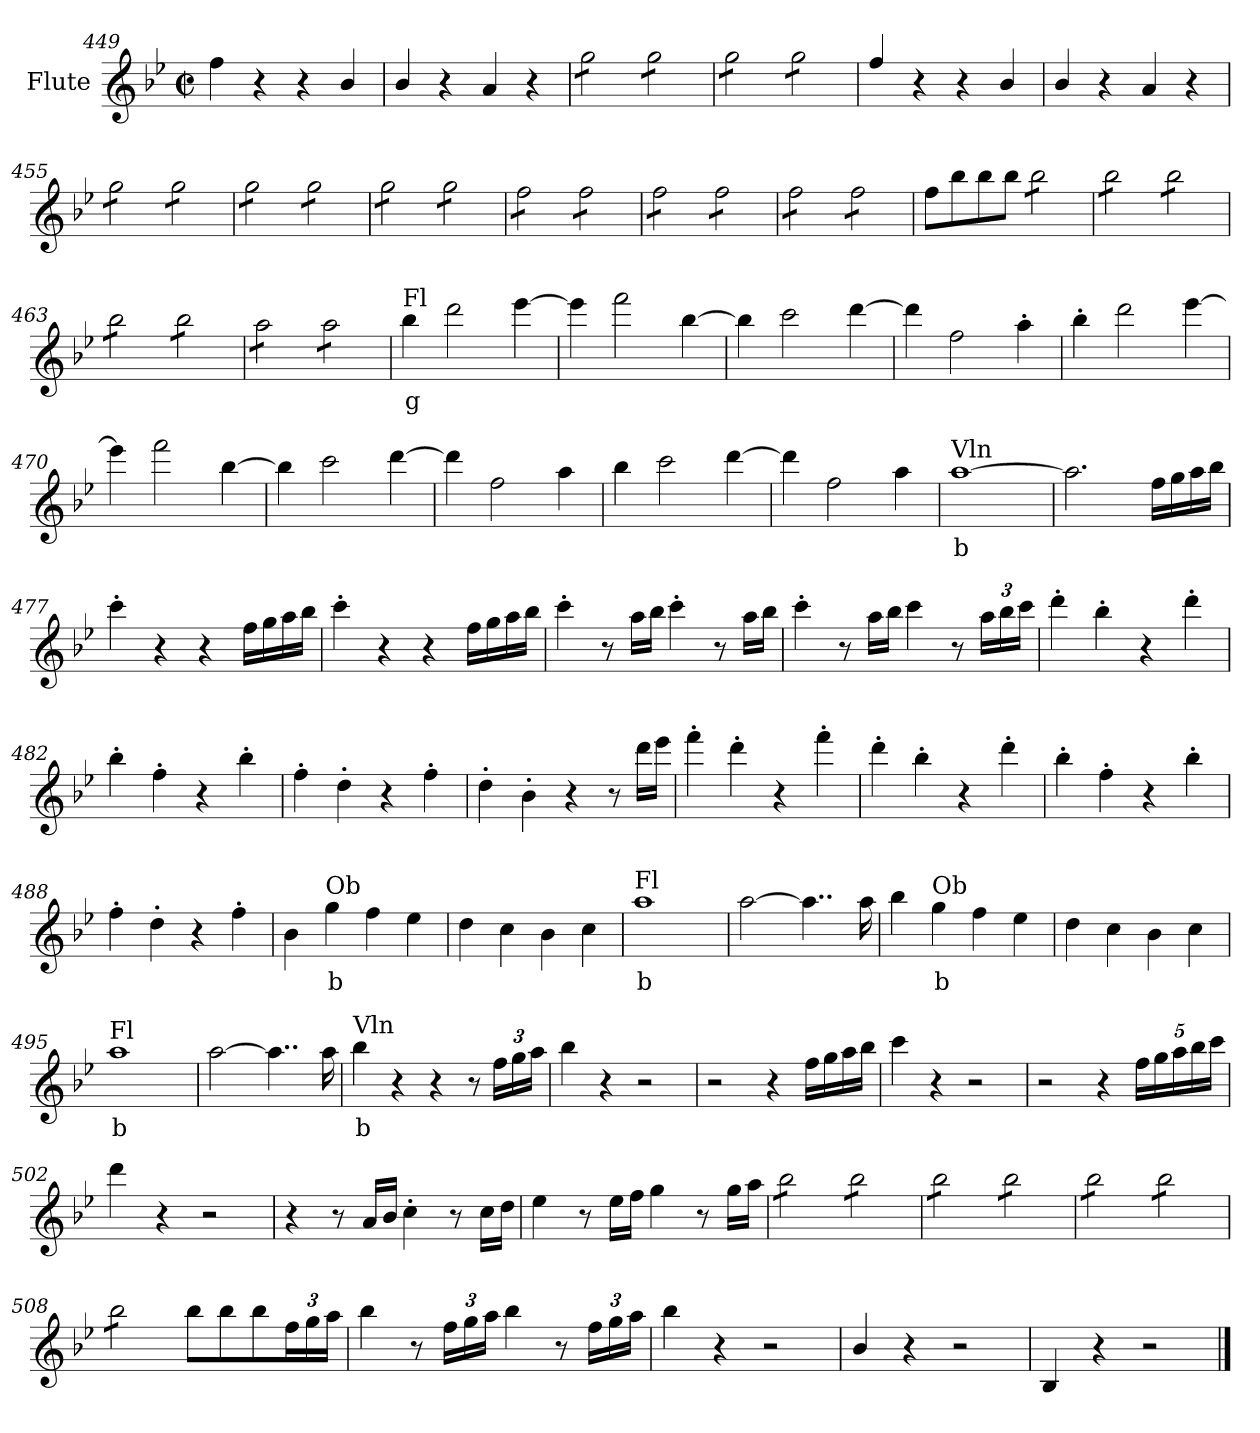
**kern	**text
*part1	*part1
*staff1	*staff1
*I"Flute	*
*I'Fl	*
*clefG2	*
*k[b-e-]	*
*M2/2	*
*met(c|)	*
=449	=449
4ff	.
4r	.
4r	.
4b-/	.
=450	=450
4b-/	.
4r	.
4a/	.
4r	.
=451	=451
*tremolo	*
8ggL	.
8gg	.
8gg	.
8ggJ	.
8ggL	.
8gg	.
8gg	.
8ggJ	.
!!LO:PB:g=z
=452	=452
8ggL	.
8gg	.
8gg	.
8ggJ	.
8ggL	.
8gg	.
8gg	.
8ggJ	.
*Xtremolo	*
=453	=453
4ff/	.
4r	.
4r	.
4b-/	.
=454	=454
4b-/	.
4r	.
4a/	.
4r	.
=455	=455
*tremolo	*
8ggL	.
8gg	.
8gg	.
8ggJ	.
8ggL	.
8gg	.
8gg	.
8ggJ	.
=456	=456
8ggL	.
8gg	.
8gg	.
8ggJ	.
8ggL	.
8gg	.
8gg	.
8ggJ	.
=457	=457
8ggL	.
8gg	.
8gg	.
8ggJ	.
8ggL	.
8gg	.
8gg	.
8ggJ	.
=458	=458
8ffL	.
8ff	.
8ff	.
8ffJ	.
8ffL	.
8ff	.
8ff	.
8ffJ	.
=459	=459
8ffL	.
8ff	.
8ff	.
8ffJ	.
8ffL	.
8ff	.
8ff	.
8ffJ	.
=460	=460
8ffL	.
8ff	.
8ff	.
8ffJ	.
8ffL	.
8ff	.
8ff	.
8ffJ	.
*Xtremolo	*
=461	=461
8ff\L	.
8bb-\	.
8bb-\	.
8bb-\J	.
*tremolo	*
8bb-\L	.
8bb-\	.
8bb-\	.
8bb-\J	.
=462	=462
8bb-\L	.
8bb-\	.
8bb-\	.
8bb-\J	.
8bb-\L	.
8bb-\	.
8bb-\	.
8bb-\J	.
=463	=463
8bb-\L	.
8bb-\	.
8bb-\	.
8bb-\J	.
8bb-\L	.
8bb-\	.
8bb-\	.
8bb-\J	.
=464	=464
8aa\L	.
8aa\	.
8aa\	.
8aa\J	.
8aa\L	.
8aa\	.
8aa\	.
8aa\J	.
*Xtremolo	*
!!LO:PB:g=z
=465	=465
!LO:TX:a:t=Fl	!
!	!LO:LY:b:color=#FF0000
4bb-	g
2ddd	.
[4eee-	.
=466	=466
4eee-]	.
2fff	.
[4bb-	.
=467	=467
4bb-]	.
2ccc	.
[4ddd	.
=468	=468
4ddd]	.
2ff	.
4aa'	.
=469	=469
4bb-'	.
2ddd	.
[4eee-	.
=470	=470
4eee-]	.
2fff	.
[4bb-	.
!!LO:PB:g=z
=471	=471
4bb-]	.
2ccc	.
[4ddd	.
=472	=472
4ddd]	.
2ff	.
4aa	.
=473	=473
4bb-	.
2ccc	.
[4ddd	.
=474	=474
4ddd]	.
2ff	.
4aa	.
=475	=475
!LO:TX:a:t=Vln	!
!	!LO:LY:b:color=#FF0000
[1aa	b
=476	=476
2.aa\]	.
16ff\LL	.
16gg\	.
16aa\	.
16bb-\JJ	.
=477	=477
4ccc'\	.
4r	.
4r	.
16ff\LL	.
16gg\	.
16aa\	.
16bb-\JJ	.
!!LO:PB:g=z
=478	=478
4ccc'\	.
4r	.
4r	.
16ff\LL	.
16gg\	.
16aa\	.
16bb-\JJ	.
=479	=479
4ccc'\	.
8r	.
16aa\LL	.
16bb-\JJ	.
4ccc'\	.
8r	.
16aa\LL	.
16bb-\JJ	.
=480	=480
4ccc'\	.
8r	.
16aa\LL	.
16bb-\JJ	.
4ccc\	.
8r	.
*Xbrackettup	*
24aa\LL	.
24bb-\	.
24ccc\JJ	.
=481	=481
4ddd'	.
4bb-'	.
4r	.
4ddd'	.
=482	=482
4bb-'	.
4ff'	.
4r	.
4bb-'	.
=483	=483
4ff'	.
4dd'	.
4r	.
4ff'	.
=484	=484
4dd'	.
4b-'	.
4r	.
8r	.
16ddd\LL	.
16eee-\JJ	.
=485	=485
4fff'	.
4ddd'	.
4r	.
4fff'	.
!!LO:PB:g=z
=486	=486
4ddd'	.
4bb-'	.
4r	.
4ddd'	.
=487	=487
4bb-'	.
4ff'	.
4r	.
4bb-'	.
=488	=488
4ff'	.
4dd'	.
4r	.
4ff'	.
=489	=489
4b-	.
!LO:TX:a:t=Ob	!
!	!LO:LY:b:color=#FF0000
4gg	b
4ff	.
4ee-	.
=490	=490
4dd	.
4cc	.
4b-	.
4cc	.
=491	=491
!LO:TX:a:t=Fl	!
!	!LO:LY:b:color=#FF0000
1aa	b
=492	=492
[2aa	.
4..aa]	.
16aa	.
!!LO:PB:g=z
=493	=493
4bb-	.
!LO:TX:a:t=Ob	!
!	!LO:LY:b:color=#FF0000
4gg	b
4ff	.
4ee-	.
=494	=494
4dd	.
4cc	.
4b-	.
4cc	.
=495	=495
!LO:TX:a:t=Fl	!
!	!LO:LY:b:color=#FF0000
1aa	b
=496	=496
[2aa	.
4..aa]	.
16aa	.
=497	=497
!LO:TX:a:t=Vln	!
!	!LO:LY:b:color=#FF0000
4bb-\	b
4r	.
4r	.
8r	.
24ff\LL	.
24gg\	.
24aa\JJ	.
=498	=498
4bb-	.
4r	.
2r	.
!!LO:PB:g=z
=499	=499
2r	.
4r	.
16ff\LL	.
16gg\	.
16aa\	.
16bb-\JJ	.
=500	=500
4ccc	.
4r	.
2r	.
=501	=501
2r	.
4r	.
20ff\LL	.
20gg\	.
20aa\	.
20bb-\	.
20ccc\JJ	.
=502	=502
4ddd	.
4r	.
2r	.
=503	=503
4r	.
8r	.
16a/LL	.
16b-/JJ	.
4cc'	.
8r	.
16cc\LL	.
16dd\JJ	.
=504	=504
4ee-	.
8r	.
16ee-\LL	.
16ff\JJ	.
4gg	.
8r	.
16gg\LL	.
16aa\JJ	.
=505	=505
*tremolo	*
8bb-\L	.
8bb-\	.
8bb-\	.
8bb-\J	.
8bb-\L	.
8bb-\	.
8bb-\	.
8bb-\J	.
!!LO:PB:g=z
=506	=506
8bb-\L	.
8bb-\	.
8bb-\	.
8bb-\J	.
8bb-\L	.
8bb-\	.
8bb-\	.
8bb-\J	.
=507	=507
8bb-\L	.
8bb-\	.
8bb-\	.
8bb-\J	.
8bb-\L	.
8bb-\	.
8bb-\	.
8bb-\J	.
=508	=508
8bb-\L	.
8bb-\	.
8bb-\	.
8bb-\J	.
*Xtremolo	*
8bb-\L	.
8bb-\	.
8bb-\	.
24ff\L	.
24gg\	.
24aa\JJ	.
=509	=509
4bb-	.
8r	.
24ff\LL	.
24gg\	.
24aa\JJ	.
4bb-	.
8r	.
24ff\LL	.
24gg\	.
24aa\JJ	.
=510	=510
4bb-\	.
4r	.
2r	.
=511	=511
4b-/	.
4r	.
2r	.
=512	=512
4B-	.
4r	.
2r	.
==	==
*-	*-
